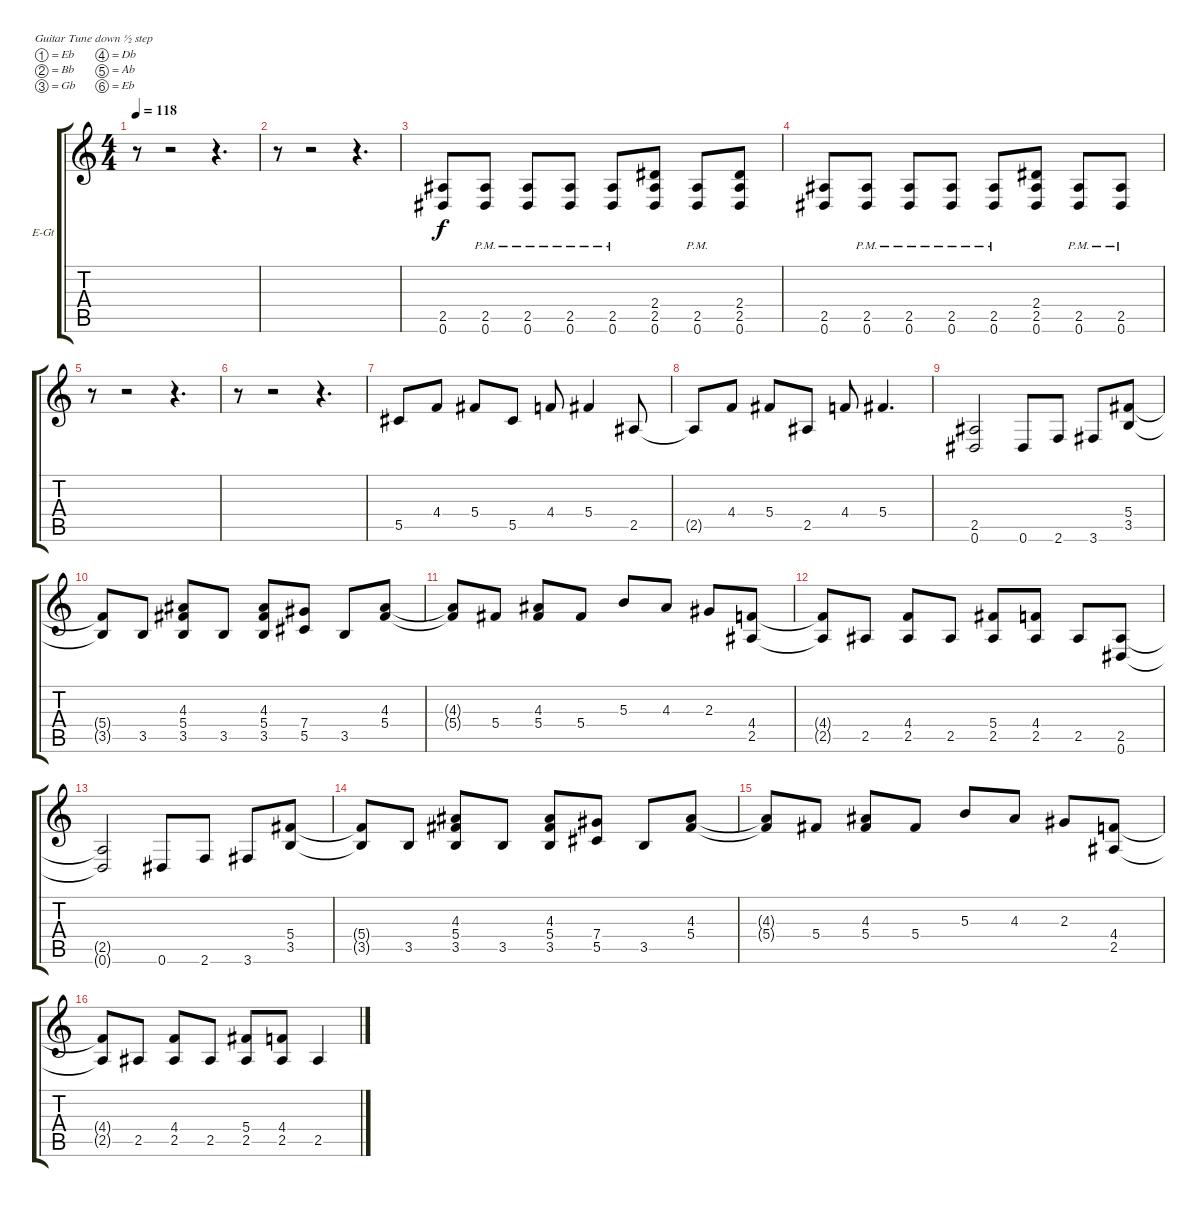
\bracketExtendMode groupsimilarinstruments
\firstSystemTrackNameOrientation horizontal
\otherSystemsTrackNameOrientation horizontal
\track ("Äîðîæêà 1" "E-Gt") {instrument overdrivenguitar}
\staff {score tabs}
\tuning (Eb4 Bb3 Gb3 Db3 Ab2 Eb2)
\ts (4 4)
\tempo 118
\clef g2
\ks c
r.8{dy f} r.2 r.4{d} |
r.8 r.2 r.4{d} |
(2.5 0.6).8 (2.5{pm} 0.6).8 (2.5{pm} 0.6).8 (2.5{pm} 0.6).8 (2.5{pm} 0.6).8 (2.4 2.5 0.6).8 (2.5{pm} 0.6).8 (2.4 2.5 0.6).8 |
(2.5 0.6).8 (2.5{pm} 0.6).8 (2.5{pm} 0.6).8 (2.5{pm} 0.6).8 (2.5{pm} 0.6).8 (2.4 2.5 0.6).8 (2.5{pm} 0.6).8 (2.5{pm} 0.6).8 |
r.8 r.2 r.4{d} |
r.8 r.2 r.4{d} |
5.5.8 4.4.8 5.4.8 5.5.8 4.4.8 5.4.4 2.5.8 |
2.5{t}.8 4.4.8 5.4.8 2.5.8 4.4.8 5.4.4{d} |
(2.5 0.6).2 0.6.8 2.6.8 3.6.8 (5.4 3.5).8 |
(5.4{t} 3.5{t}).8 3.5.8 (4.3 5.4 3.5).8 3.5.8 (4.3 5.4 3.5).8 (7.4 5.5).8 3.5.8 (4.3 5.4).8 |
(4.3{t} 5.4{t}).8 5.4.8 (4.3 5.4).8 5.4.8 5.3.8 4.3.8 2.3.8 (4.4 2.5).8 |
(4.4{t} 2.5{t}).8 2.5.8 (4.4 2.5).8 2.5.8 (5.4 2.5).8 (4.4 2.5).8 2.5.8 (2.5 0.6).8 |
(2.5{t} 0.6{t}).2 0.6.8 2.6.8 3.6.8 (5.4 3.5).8 |
(5.4{t} 3.5{t}).8 3.5.8 (4.3 5.4 3.5).8 3.5.8 (4.3 5.4 3.5).8 (7.4 5.5).8 3.5.8 (4.3 5.4).8 |
(4.3{t} 5.4{t}).8 5.4.8 (4.3 5.4).8 5.4.8 5.3.8 4.3.8 2.3.8 (4.4 2.5).8 |
(4.4{t} 2.5{t}).8 2.5.8 (4.4 2.5).8 2.5.8 (5.4 2.5).8 (4.4 2.5).8 2.5.4
